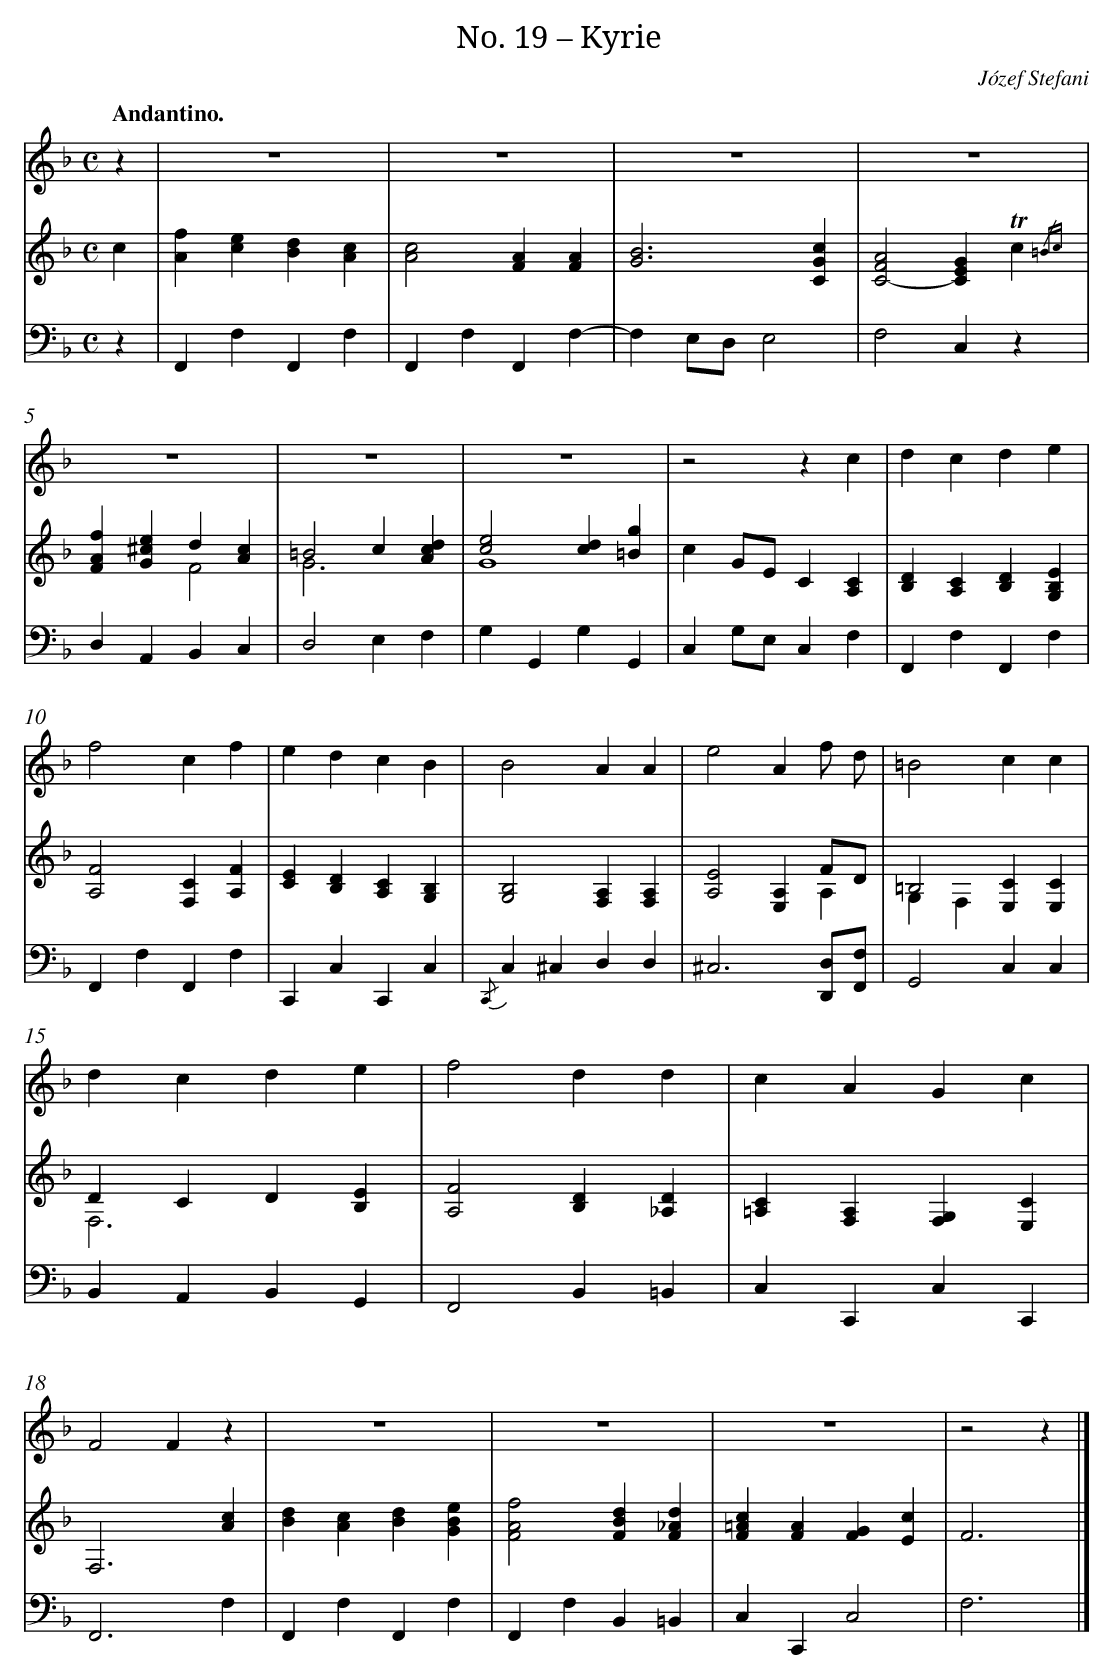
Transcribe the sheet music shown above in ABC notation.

X:1
T: No. 19 – Kyrie
C: Józef Stefani
L: 1/4
M: C
Q: "Andantino."
V: 1 clef=treble
V: 2 clef=treble
V: 3 clef=bass
K: F
[V:1] z [I:setbarnb 1]|
[V:2] c |
[V:3] z |
[V:1] z4 |
[V:2] [fA][ec][dB][cA] |
[V:3] F,,F,F,,F, |
[V:1] z4 |
[V:2] [c2A2][AF][AF] |
[V:3] F,,F,F,,F,- |
[V:1] z4 |
[V:2] [B3G3][cGC] |
[V:3] F,E,/D,/E,2 |
[V:1] z4 |
[V:2] [A2F2C2-][GEC]!trill!c{/=Bc} |
[V:3] F,2C,z |
[V:1] z4 |
[V:2] [fAF][e^cG]d[cA] & x2F2 |
[V:3] D,A,,B,,C, |
[V:1] z4 |
[V:2] =B2c[dcA] & G3x |
[V:3] D,2E,F, |
[V:1] z4 |
[V:2] [e2c2][dc][g=B] & G4 |
[V:3] G,G,,G,G,, |
[V:1] z2zc |
[V:2] cG/E/C[CA,] |
[V:3] C,G,/E,/C,F, |
[V:1] dcde |
[V:2] [DB,][CA,][DB,][EB,G,] |
[V:3] F,,F,F,,F, |
[V:1] f2cf |
[V:2] [F2A,2][CF,][FA,] |
[V:3] F,,F,F,,F, |
[V:1] edcB |
[V:2] [EC][DB,][CA,][B,G,] |
[V:3] C,,C,C,,C, |
[V:1] B2AA |
[V:2] [B,2G,2][A,F,][A,F,] |
[V:3] {/C,,}C,^C,D,D, |
[V:1] e2Af/ d/ |
[V:2] [E2A,2][A,E,]F/D/ & x2xA, |
[V:3] ^C,3[D,/D,,/][F,/F,,/] |
[V:1] =B2cc |
[V:2] =B,2[CE,][CE,] & G,F,x2 |
[V:3] G,,2C,C, |
[V:1] dcde |
[V:2] DCD[EB,] & F,3x |
[V:3] B,,A,,B,,G,, |
[V:1] f2dd |
[V:2] [F2A,2][DB,][D_A,] |
[V:3] F,,2B,,=B,, |
[V:1] cAGc |
[V:2] [C=A,][A,F,][G,F,][CE,] |
[V:3] C,C,,C,C,, |
[V:1] F2Fz |
[V:2] F,3[cA] |
[V:3] F,,3F, |
[V:1] z4 |
[V:2] [dB][cA][dB][eBG] |
[V:3] F,,F,F,,F, |
[V:1] z4 |
[V:2] [f2A2F2][dBF][d_AF] |
[V:3] F,,F,B,,=B,, |
[V:1] z4 |
[V:2] [c=AF][AF][GF][cE] |
[V:3] C,C,,C,2 |
[V:1] z2z |]
[V:2] F3 |]
[V:3] F,3 |]
